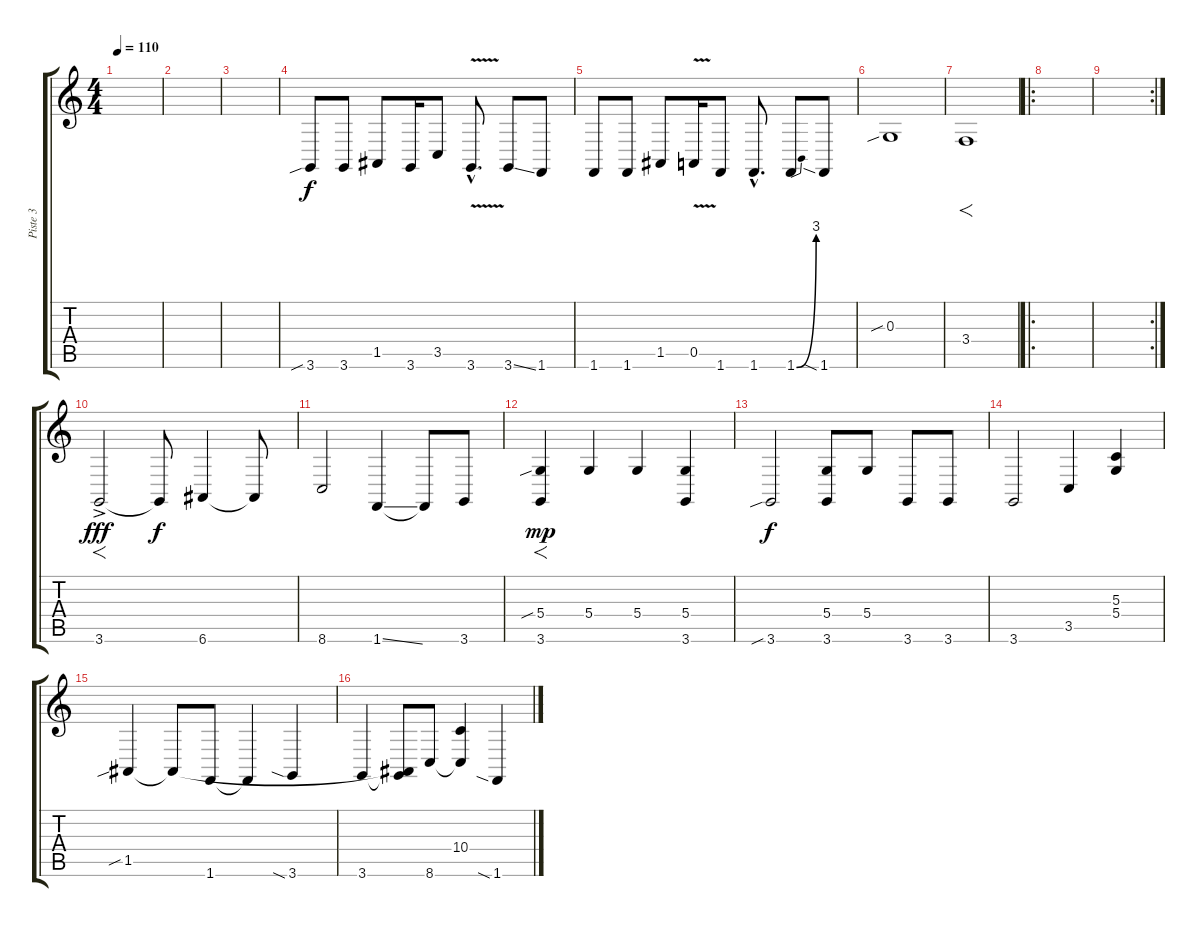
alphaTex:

\track ("Piste 3" "Piste 3") {instrument panflute}
\staff {score tabs}
\tuning (E4 B3 G3 D3 A2 E2) {hide}
\ts (4 4)
\tempo 110
\clef g2
\ks c
|
|
|
3.6{sib}.8 3.6.8 1.5.8 3.6.16 3.5.8 3.6{v hac}.8{d} 3.6{ss}.8 1.6.8 |
1.6.8 1.6.8 1.5.8 0.5{v}.16 1.6.8 1.6{hac}.8{d} 1.6{be (bend 0 0 60 12)}.8 1.6{sia}.8 |
0.3{sib}.1 |
3.4.1{f} |
\ro
|
\rc 2
|
3.6{ac}.2{f dy fff} 3.6{t}.8{dy f} 6.6.4 6.6{t}.8 |
8.6.2 1.6{ss}.4 1.6{t}.8 3.6.8 |
(5.4{sib} 3.6).4{f dy mp} 5.4.4 5.4.4 (5.4 3.6).4 |
3.6{sib}.2{dy f} (5.4 3.6).8 5.4.8 3.6.8 3.6.8 |
3.6.2 3.5.4 (5.3 5.4).4 |
1.5{sib}.4 1.5{t}.8 1.6.8 1.6{t}.4 3.6{sia}.4 |
3.6.4 (1.5{t} 3.6{t}).8 8.6.8 (10.4 8.6{t}).4 1.6{sia}.4
